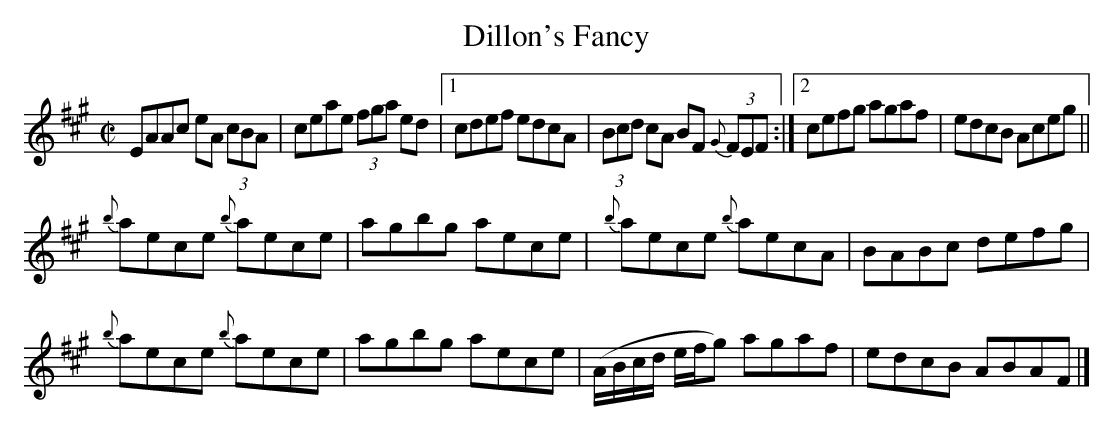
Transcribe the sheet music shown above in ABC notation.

X:1
T: Dillon's Fancy
M: C|
L: 1/8
K: A
EAAc eA (3cBA | ceae (3fga ed |1 cdef edcA | (3Bcd cA BF {G}(3FEF :|2 cefg agaf | edcB Aceg ||
{b}aece {b}aece | agbg aece | {b}aece {b}aecA | BABc defg |
{b}aece {b}aece | agbg aece | (A/2B/2c/2d/2 e/2f/2g) agaf | edcB ABAF |]
